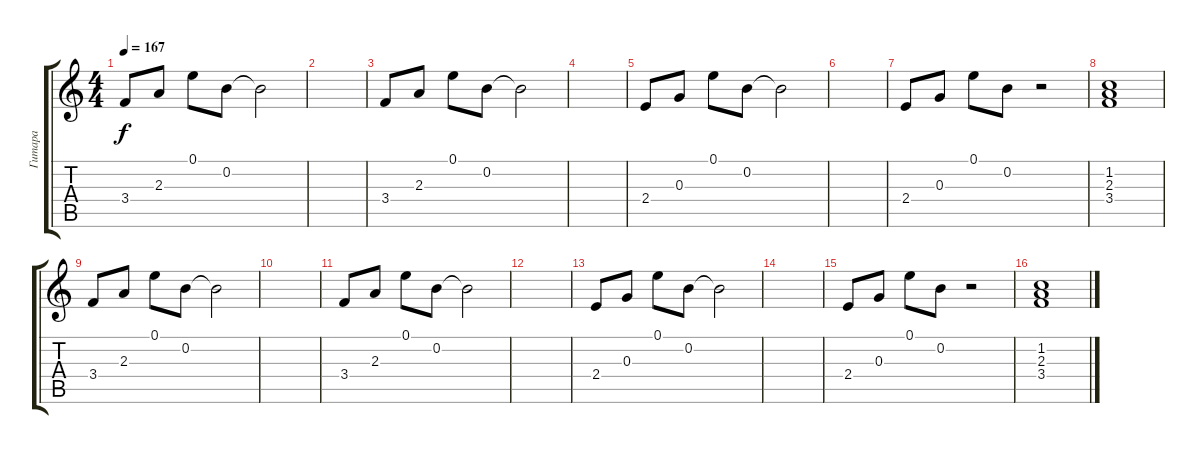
\track ("Гитара" "Гитара") {instrument acousticguitarsteel}
\staff {score tabs}
\tuning (E4 B3 G3 D3 A2 E2) {hide}
\ts (4 4)
\tempo 167
\clef g2
\ks c
3.4.8{dy f} 2.3.8 0.1.8 0.2.8 0.2{t}.2 |
|
3.4.8 2.3.8 0.1.8 0.2.8 0.2{t}.2 |
|
2.4.8 0.3.8 0.1.8 0.2.8 0.2{t}.2 |
|
2.4.8 0.3.8 0.1.8 0.2.8 r.2 |
(1.2 2.3 3.4).1 |
3.4.8 2.3.8 0.1.8 0.2.8 0.2{t}.2 |
|
3.4.8 2.3.8 0.1.8 0.2.8 0.2{t}.2 |
|
2.4.8 0.3.8 0.1.8 0.2.8 0.2{t}.2 |
|
2.4.8 0.3.8 0.1.8 0.2.8 r.2 |
(1.2 2.3 3.4).1
